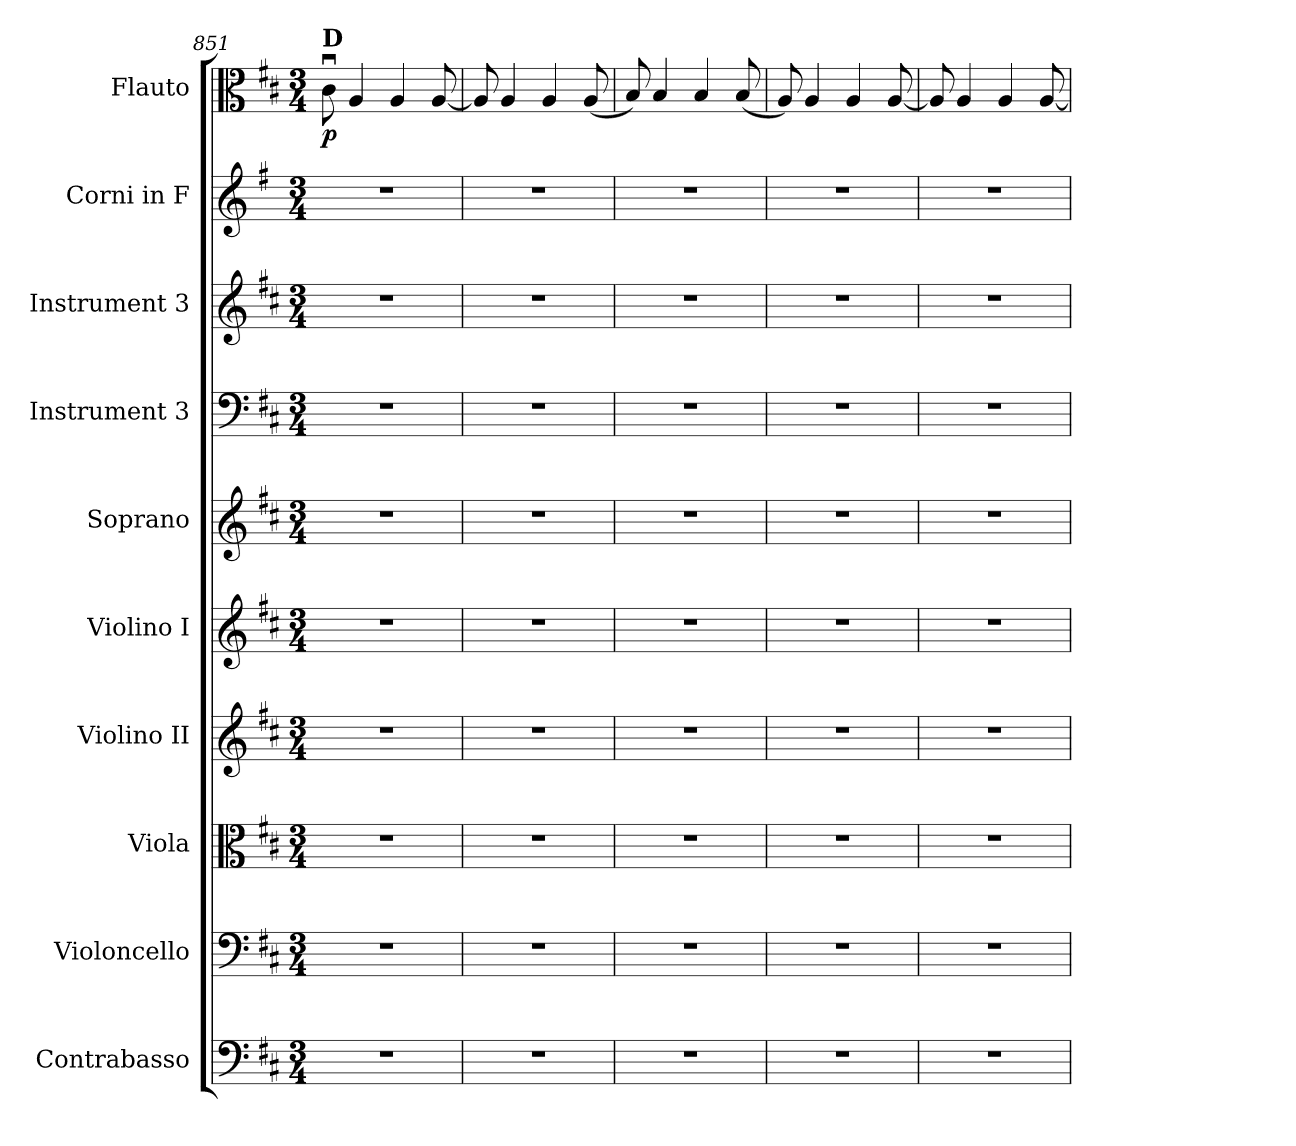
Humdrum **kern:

**kern	**kern	**kern	**kern	**kern	**kern	**kern	**kern	**kern	**kern	**dynam
*part10	*part9	*part8	*part7	*part6	*part5	*part4	*part3	*part2	*part1	*part1
*staff10	*staff9	*staff8	*staff7	*staff6	*staff5	*staff4	*staff3	*staff2	*staff1	*staff1
*I"Contrabasso	*I"Violoncello	*I"Viola	*I"Violino II	*I"Violino I	*I"Soprano	*I"Instrument 3	*I"Instrument 3	*I"Corni in F	*I"Flauto	*
*I'Cb.	*I'Vc.	*I'Vla.	*I'Vln. II	*I'Vln. I	*I'S	*	*	*I'Cor.	*I'Fl.	*
!!LO:LB:g=z
*clefF4	*clefF4	*clefC3	*clefG2	*clefG2	*clefG2	*clefF4	*clefG2	*clefG2	*clefC3	*
*ITrd1c2	*ITrd1c2	*ITrd1c2	*ITrd1c2	*ITrd1c2	*ITrd1c2	*ITrd1c2	*ITrd1c2	*ITrd4c7	*ITrd1c2	*
*k[]	*k[]	*k[]	*k[]	*k[]	*k[]	*k[]	*k[]	*k[]	*k[]	*
*C:	*C:	*C:	*C:	*C:	*C:	*C:	*C:	*C:	*C:	*
*M3/4	*M3/4	*M3/4	*M3/4	*M3/4	*M3/4	*M3/4	*M3/4	*M3/4	*M3/4	*
=851	=851	=851	=851	=851	=851	=851	=851	=851	=851	=851
!	!	!	!	!	!	!	!	!	!LO:TX:a:B:t=D	!
!	!	!	!	!	!	!	!	!	!	!LO:DY:b
2.r	2.r	2.r	2.r	2.r	2.r	2.r	2.r	2.r	8Bu>\	p
.	.	.	.	.	.	.	.	.	4G/	.
.	.	.	.	.	.	.	.	.	4G/	.
.	.	.	.	.	.	.	.	.	[<8G/	.
=852	=852	=852	=852	=852	=852	=852	=852	=852	=852	=852
2.r	2.r	2.r	2.r	2.r	2.r	2.r	2.r	2.r	8G/]	.
.	.	.	.	.	.	.	.	.	4G/	.
.	.	.	.	.	.	.	.	.	4G/	.
.	.	.	.	.	.	.	.	.	(<8G/	.
=853	=853	=853	=853	=853	=853	=853	=853	=853	=853	=853
2.r	2.r	2.r	2.r	2.r	2.r	2.r	2.r	2.r	8A/)	.
.	.	.	.	.	.	.	.	.	4A/	.
.	.	.	.	.	.	.	.	.	4A/	.
.	.	.	.	.	.	.	.	.	(<8A/	.
=854	=854	=854	=854	=854	=854	=854	=854	=854	=854	=854
2.r	2.r	2.r	2.r	2.r	2.r	2.r	2.r	2.r	8G/)	.
.	.	.	.	.	.	.	.	.	4G/	.
.	.	.	.	.	.	.	.	.	4G/	.
.	.	.	.	.	.	.	.	.	[<8G/	.
=855	=855	=855	=855	=855	=855	=855	=855	=855	=855	=855
2.r	2.r	2.r	2.r	2.r	2.r	2.r	2.r	2.r	8G/]	.
.	.	.	.	.	.	.	.	.	4G/	.
.	.	.	.	.	.	.	.	.	4G/	.
.	.	.	.	.	.	.	.	.	[<8G/	.
=	=	=	=	=	=	=	=	=	=	=
*-	*-	*-	*-	*-	*-	*-	*-	*-	*-	*-
